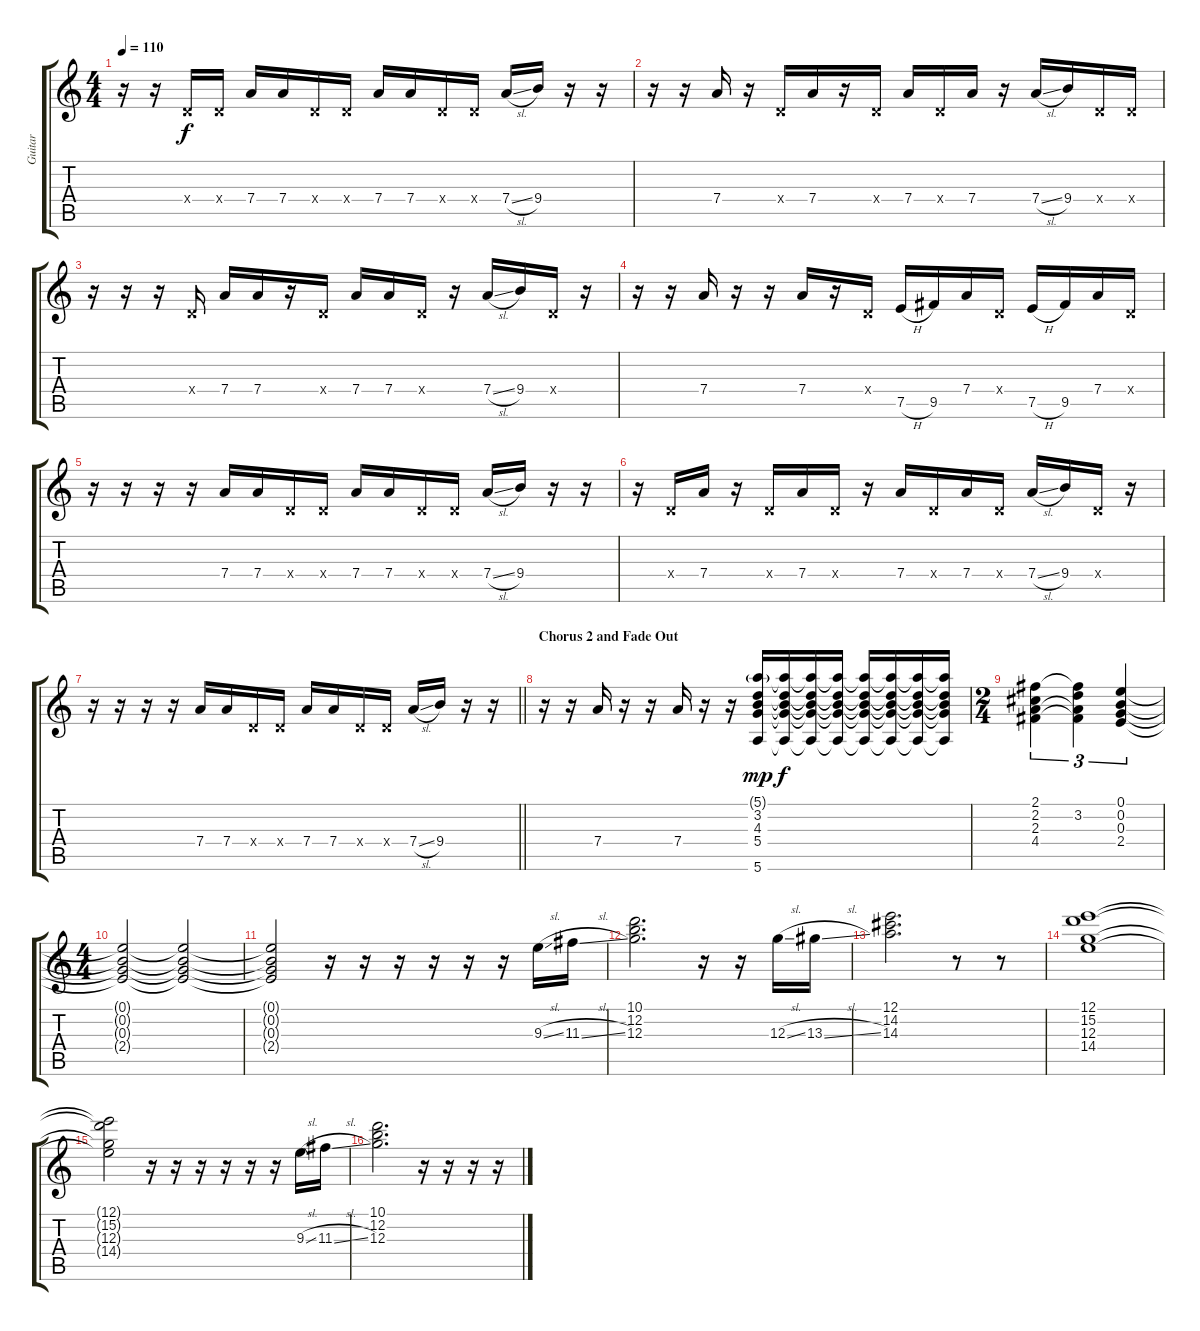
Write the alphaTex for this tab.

\track ("Guitar" "Guitar") {instrument electricguitarclean}
\staff {score tabs}
\tuning (E4 B3 G3 D3 A2 E2) {hide}
\ts (4 4)
\tempo 110
\clef g2
\ks c
r.16{dy f} r.16 0.4{x}.16 0.4{x}.16 7.4.16 7.4.16 0.4{x}.16 0.4{x}.16 7.4.16 7.4.16 0.4{x}.16 0.4{x}.16 7.4{sl}.16 9.4.16 r.16 r.16 |
r.16 r.16 7.4.16 r.16 0.4{x}.16 7.4.16 r.16 0.4{x}.16 7.4.16 0.4{x}.16 7.4.16 r.16 7.4{sl}.16 9.4.16 0.4{x}.16 0.4{x}.16 |
r.16 r.16 r.16 0.4{x}.16 7.4.16 7.4.16 r.16 0.4{x}.16 7.4.16 7.4.16 0.4{x}.16 r.16 7.4{sl}.16 9.4.16 0.4{x}.16 r.16 |
r.16 r.16 7.4.16 r.16 r.16 7.4.16 r.16 0.4{x}.16 7.5{h}.16 9.5.16 7.4.16 0.4{x}.16 7.5{h}.16 9.5.16 7.4.16 0.4{x}.16 |
r.16 r.16 r.16 r.16 7.4.16 7.4.16 0.4{x}.16 0.4{x}.16 7.4.16 7.4.16 0.4{x}.16 0.4{x}.16 7.4{sl}.16 9.4.16 r.16 r.16 |
r.16 0.4{x}.16 7.4.16 r.16 0.4{x}.16 7.4.16 0.4{x}.16 r.16 7.4.16 0.4{x}.16 7.4.16 0.4{x}.16 7.4{sl}.16 9.4.16 0.4{x}.16 r.16 |
\barLineRight lightlight
r.16 r.16 r.16 r.16 7.4.16 7.4.16 0.4{x}.16 0.4{x}.16 7.4.16 7.4.16 0.4{x}.16 0.4{x}.16 7.4{sl}.16 9.4.16 r.16 r.16 |
\section ("" "Chorus 2 and Fade Out")
r.16 r.16 7.4.16 r.16 r.16 7.4.16 r.16 r.16 (5.1{g} 3.2 4.3 5.4 5.6).16{dy mp} (5.1{t} 3.2{t} 4.3{t} 5.4{t} 5.6{t}).16{dy f} (5.1{t} 3.2{t} 4.3{t} 5.4{t} 5.6{t}).16 (5.1{t} 3.2{t} 4.3{t} 5.4{t} 5.6{t}).16 (5.1{t} 3.2{t} 4.3{t} 5.4{t} 5.6{t}).16 (5.1{t} 3.2{t} 4.3{t} 5.4{t} 5.6{t}).16 (5.1{t} 3.2{t} 4.3{t} 5.4{t} 5.6{t}).16 (5.1{t} 3.2{t} 4.3{t} 5.4{t} 5.6{t}).16 |
\ts (2 4)
(2.1 2.2 2.3 4.4).4{tu (3 2)} (2.1{t} 3.2 2.3{t} 4.4{t}).4{tu (3 2)} (0.1 0.2 0.3 2.4).4{tu (3 2)} |
\ts (4 4)
(0.1{t} 0.2{t} 0.3{t} 2.4{t}).2 (0.1{t} 0.2{t} 0.3{t} 2.4{t}).2 |
(0.1{t} 0.2{t} 0.3{t} 2.4{t}).2 r.16 r.16 r.16 r.16 r.16 r.16 9.3{sl}.16 11.3{sl}.16 |
(10.1 12.2 12.3).2{d} r.16 r.16 12.3{sl}.16 13.3{sl}.16 |
(12.1 14.2 14.3).2{d} r.8 r.8 |
(12.1 15.2 12.3 14.4).1 |
(12.1{t} 15.2{t} 12.3{t} 14.4{t}).2 r.16 r.16 r.16 r.16 r.16 r.16 9.3{sl}.16 11.3{sl}.16 |
(10.1 12.2 12.3).2{d} r.16 r.16 r.16 r.16
